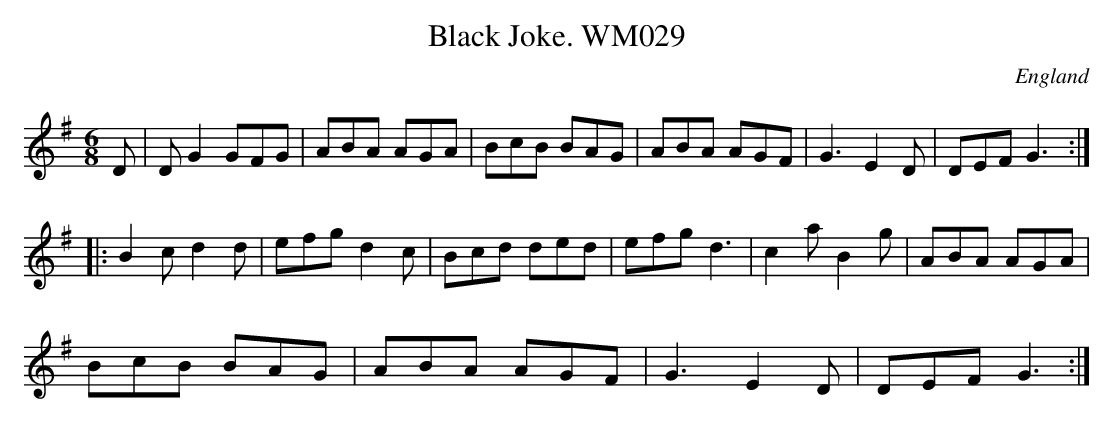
X:1
T:Black Joke. WM029
M:6/8
L:1/8
O:England
K:G
D|DG2GFG|ABA AGA|BcB BAG|ABA AGF|G3E2D|DEFG3:|
|:B2cd2d|efgd2c|Bcd ded|efgd3|c2aB2g|ABA AGA|
BcB BAG|ABA AGF|G3E2D|DEFG3:|]
